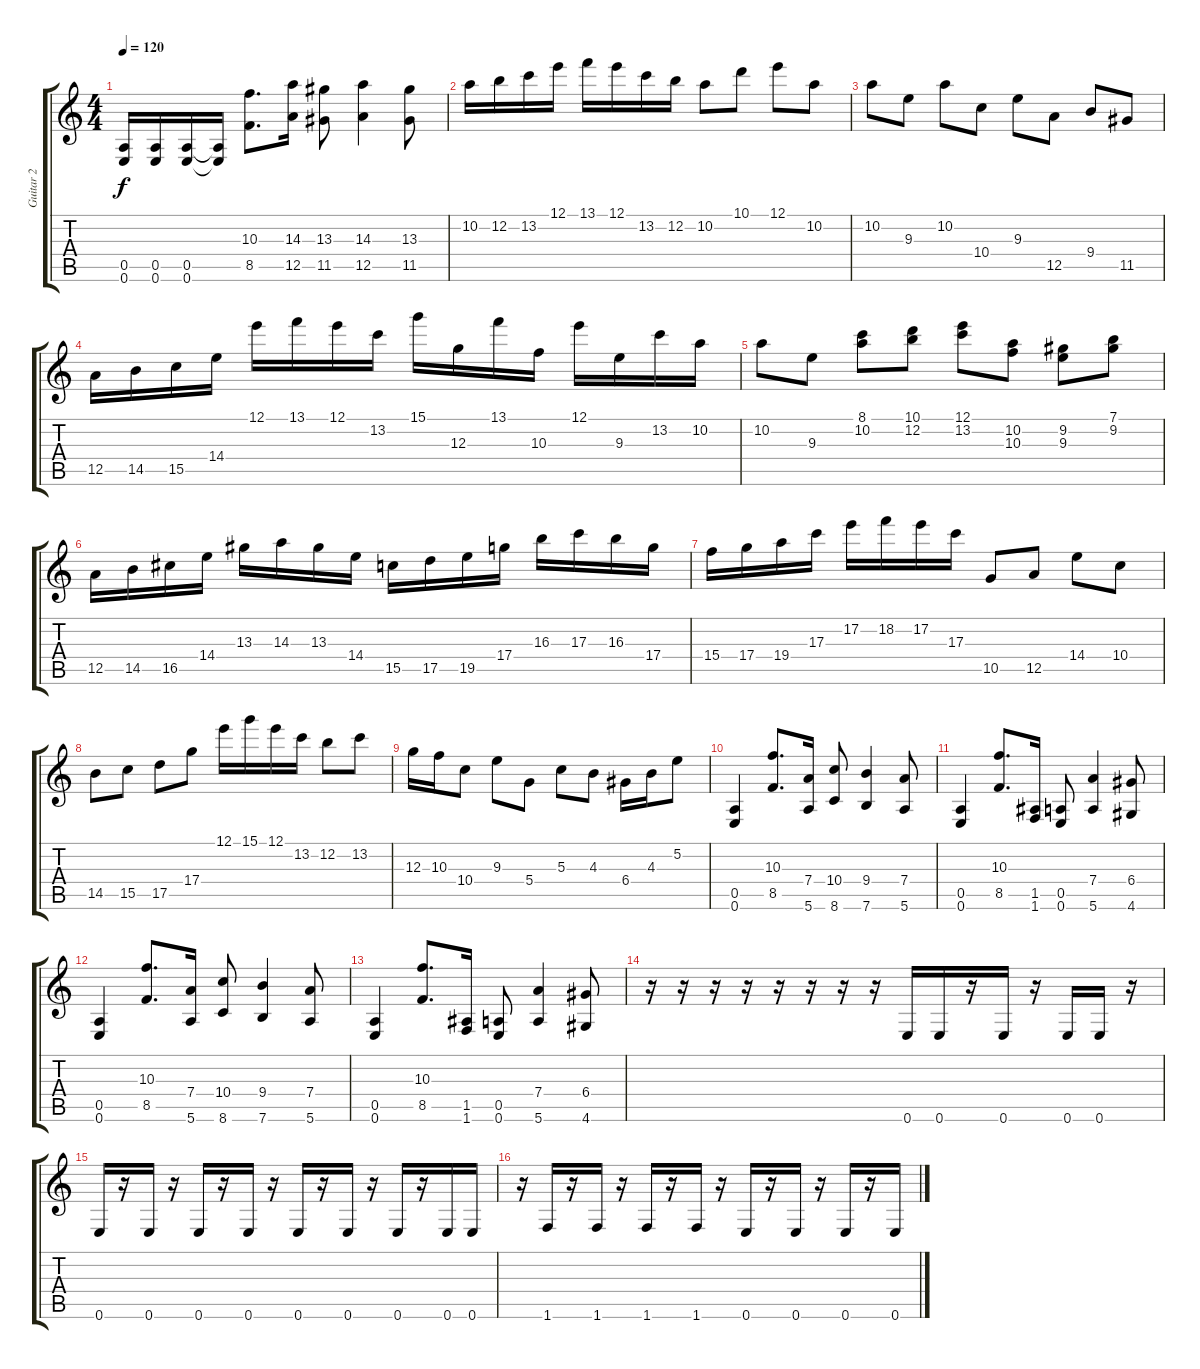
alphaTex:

\track ("Guitar 2" "Guitar 2") {instrument distortionguitar}
\staff {score tabs}
\tuning (E4 B3 G3 D3 A2 E2) {hide}
\ts (4 4)
\tempo 120
\clef g2
\ks c
(0.5 0.6).16{dy f} (0.5 0.6).16 (0.5 0.6).16 (0.5{t} 0.6{t}).16 (10.3 8.5).8{d} (14.3 12.5).16 (13.3 11.5).8 (14.3 12.5).4 (13.3 11.5).8 |
10.2.16 12.2.16 13.2.16 12.1.16 13.1.16 12.1.16 13.2.16 12.2.16 10.2.8 10.1.8 12.1.8 10.2.8 |
10.2.8 9.3.8 10.2.8 10.4.8 9.3.8 12.5.8 9.4.8 11.5.8 |
12.5.16 14.5.16 15.5.16 14.4.16 12.1.16 13.1.16 12.1.16 13.2.16 15.1.16 12.3.16 13.1.16 10.3.16 12.1.16 9.3.16 13.2.16 10.2.16 |
10.2.8 9.3.8 (8.1 10.2).8 (10.1 12.2).8 (12.1 13.2).8 (10.2 10.3).8 (9.2 9.3).8 (7.1 9.2).8 |
12.5.16 14.5.16 16.5.16 14.4.16 13.3.16 14.3.16 13.3.16 14.4.16 15.5.16 17.5.16 19.5.16 17.4.16 16.3.16 17.3.16 16.3.16 17.4.16 |
15.4.16 17.4.16 19.4.16 17.3.16 17.2.16 18.2.16 17.2.16 17.3.16 10.5.8 12.5.8 14.4.8 10.4.8 |
14.5.8 15.5.8 17.5.8 17.4.8 12.1.16 15.1.16 12.1.16 13.2.16 12.2.8 13.2.8 |
12.3.16 10.3.16 10.4.8 9.3.8 5.4.8 5.3.8 4.3.8 6.4.16 4.3.16 5.2.8 |
(0.5 0.6).4 (10.3 8.5).8{d} (7.4 5.6).16 (10.4 8.6).8 (9.4 7.6).4 (7.4 5.6).8 |
(0.5 0.6).4 (10.3 8.5).8{d} (1.5 1.6).16 (0.5 0.6).8 (7.4 5.6).4 (6.4 4.6).8 |
(0.5 0.6).4 (10.3 8.5).8{d} (7.4 5.6).16 (10.4 8.6).8 (9.4 7.6).4 (7.4 5.6).8 |
(0.5 0.6).4 (10.3 8.5).8{d} (1.5 1.6).16 (0.5 0.6).8 (7.4 5.6).4 (6.4 4.6).8 |
r.16 r.16 r.16 r.16 r.16 r.16 r.16 r.16 0.6.16 0.6.16 r.16 0.6.16 r.16 0.6.16 0.6.16 r.16 |
0.6.16 r.16 0.6.16 r.16 0.6.16 r.16 0.6.16 r.16 0.6.16 r.16 0.6.16 r.16 0.6.16 r.16 0.6.16 0.6.16 |
r.16 1.6.16 r.16 1.6.16 r.16 1.6.16 r.16 1.6.16 r.16 0.6.16 r.16 0.6.16 r.16 0.6.16 r.16 0.6.16
